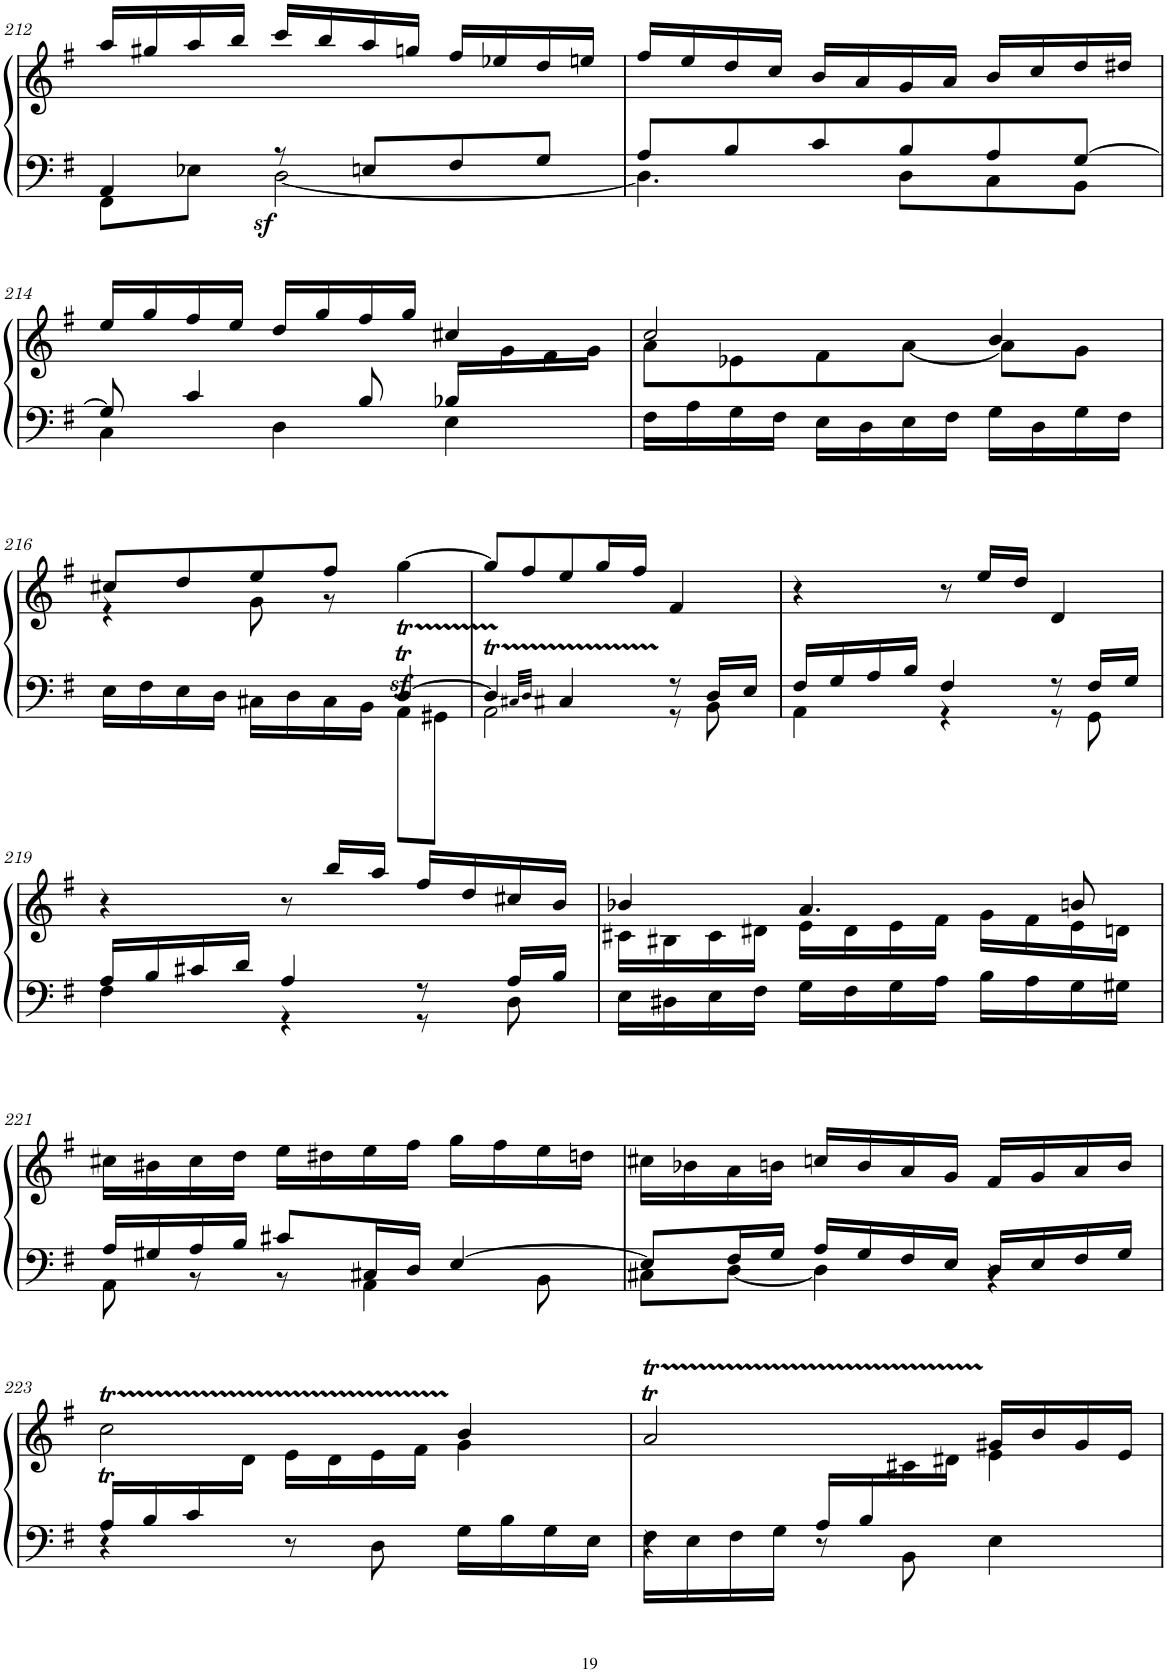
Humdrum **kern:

**kern	**kern	**dynam
*part1	*part1	*part1
*staff2	*staff1	*staff1/2
*I"Piano	*	*
*I'Pno.	*	*
!!LO:PB:g=z
*clefF4	*clefG2	*
*k[f#]	*k[f#]	*
*M3/4	*M3/4	*
=212	=212	=212
*^	*	*
4AA/	8FF#\L	16aa/LL	.
.	.	16gg#X/	.
.	8E-X\J	16aa/	.
.	.	16bb/JJ	.
!	!	!	!LO:DY:b=2
8r	[2D\	16ccc/LL	sf
.	.	16bb/	.
8En/L	.	16aa/	.
.	.	16ggn/JJ	.
8F#/	.	16ff#/LL	.
.	.	16ee-X/	.
8G/J	.	16dd/	.
.	.	16een/JJ	.
=213	=213	=213	=213
8A/L	4.D\]	16ff#/LL	.
.	.	16ee/	.
8B/	.	16dd/	.
.	.	16cc/JJ	.
8c/	.	16b/LL	.
.	.	16a/	.
8B/	8D\L	16g/	.
.	.	16a/JJ	.
8A/	8C\	16b/LL	.
.	.	16cc/	.
[8G/J	8BB\J	16dd/	.
.	.	16dd#X/JJ	.
!!LO:LB:g=z
=214	=214	=214	=214
*	*	*^	*
8G/]	4C\	16ee/LL	16ryy	.
*	*	*v	*v	*
.	.	16gg/	.
4c/	.	16ff#/	.
.	.	16ee/JJ	.
.	4D\	16dd/LL	.
.	.	16gg/	.
8B/	.	16ff#/	.
.	.	16gg/JJ	.
16B-X/LL	4E\	4cc#X/	.
*	*	*^	*
8.ryy	.	.	16g\	.
.	.	.	16f#\	.
.	.	.	16g\JJ	.
*v	*v	*	*	*
=215	=215	=215	=215
16F#\LL	2cc/	8a\L	.
16A\	.	.	.
16G\	.	8e-X\	.
16F#\JJ	.	.	.
16E\LL	.	8f#\	.
16D\	.	.	.
16E\	.	[8a\J	.
16F#\JJ	.	.	.
16G\LL	4b/	8a\L]	.
16D\	.	.	.
16G\	.	8g\J	.
16F#\JJ	.	.	.
!!LO:LB:g=z	!!
=216	=216	=216	=216
*^	*	*	*
2ryy	16E\LL	8cc#X/L	4r	.
.	16F#\	.	.	.
.	16E\	8dd/	.	.
.	16D\JJ	.	.	.
.	16C#X\LL	8ee/	8g\	.
.	16D\	.	.	.
.	16C#\	8ff#/J	8r	.
.	16BB\JJ	.	.	.
!	!	!	!	!LO:DY:a=2
8AA\L	[4DTT/	[>4gg\	4ryy	sf
8GG#X\J	.	.	.	.
*	*	*v	*v	*
=217	=217	=217	=217
4DT/]	2AA\	8gg/L]	.
.	.	8ff#/	.
32qC#X/LLL	.	.	.
32qD/JJJ	.	.	.
4C#X/	.	8ee/	.
.	.	16gg/L	.
.	.	16ff#/JJ	.
8r	8r	4f#/	.
16D/LL	8BB\	.	.
16E/JJ	.	.	.
=218	=218	=218	=218
16F#/LL	4AA\	4r	.
16G/	.	.	.
16A/	.	.	.
16B/JJ	.	.	.
4F#/	4r	8r	.
.	.	16ee/LL	.
.	.	16dd/JJ	.
8r	8r	4d/	.
16F#/LL	8GG\	.	.
16G/JJ	.	.	.
!!LO:LB:g=z
=219	=219	=219	=219
16A/LL	4F#\	4r	.
16B/	.	.	.
16c#X/	.	.	.
16d/JJ	.	.	.
4A/	4r	8r	.
.	.	16bb/LL	.
.	.	16aa/JJ	.
8r	8r	16ff#/LL	.
.	.	16dd/	.
16A/LL	8D\	16cc#X/	.
16B/JJ	.	16b/JJ	.
*v	*v	*	*
=220	=220	=220
*	*^	*
16E\LL	4b-X/	16c#X\LL	.
16D#X\	.	16B#X\	.
16E\	.	16c#\	.
16F#\JJ	.	16d#X\JJ	.
16G\LL	4.a/	16e\LL	.
16F#\	.	16d#\	.
16G\	.	16e\	.
16A\JJ	.	16f#\JJ	.
16B\LL	.	16g\LL	.
16A\	.	16f#\	.
16G\	8bn/	16e\	.
16G#X\JJ	.	16dn\JJ	.
*	*v	*v	*
!!LO:LB:g=z
=221	=221	=221
*^	*	*
16A/LL	8AA\	16cc#X\LL	.
16G#X/	.	16b#X\	.
16A/	8r	16cc#\	.
16B/JJ	.	16dd\JJ	.
8c#X/L	8r	16ee\LL	.
.	.	16dd#X\	.
16C#X/L	4AA\	16ee\	.
16D/JJ	.	16ff#\JJ	.
[4E/	.	16gg\LL	.
.	.	16ff#\	.
.	8BB\	16ee\	.
.	.	16ddn\JJ	.
=222	=222	=222	=222
8E/L]	8C#X\L	16cc#X\LL	.
.	.	16b-X\	.
16F#/L	[8D\J	16a\	.
16G/JJ	.	16bn\JJ	.
16A/LL	4D\]	16ccn/LL	.
16G/	.	16b/	.
16F#/	.	16a/	.
16E/JJ	.	16g/JJ	.
16D/LL	4r	16f#/LL	.
16E/	.	16g/	.
16F#/	.	16a/	.
16G/JJ	.	16b/JJ	.
!!LO:LB:g=z
=223	=223	=223	=223
*	*	*^	*
16A/LL	4r	2ccTT\	8.ryy	.
16B/	.	.	.	.
16c/	.	.	.	.
2ryy	.	.	16d\JJ	.
.	8r	.	16e\LL	.
.	.	.	16d\	.
.	8D\	.	16e\	.
.	.	.	16f#\JJ	.
.	16G\LL	4b/	4g\	.
.	16B\	.	.	.
.	16G\	.	.	.
16ryy	16E\JJ	.	.	.
=224	=224	=224	=224	=224
16F#\LL	4r	2aTT/	4.ryy	.
16E\	.	.	.	.
16F#\	.	.	.	.
16G\JJ	.	.	.	.
16A/LL	8r	.	.	.
16B/	.	.	.	.
4.ryy	8BB\	.	16c#X\	.
.	.	.	16d#X\JJ	.
.	4E\	16g#X/LL	4e\	.
.	.	16b/	.	.
.	.	16g#/	.	.
.	.	16e/JJ	.	.
*v	*v	*	*	*
*	*v	*v	*
=	=	=
*-	*-	*-
